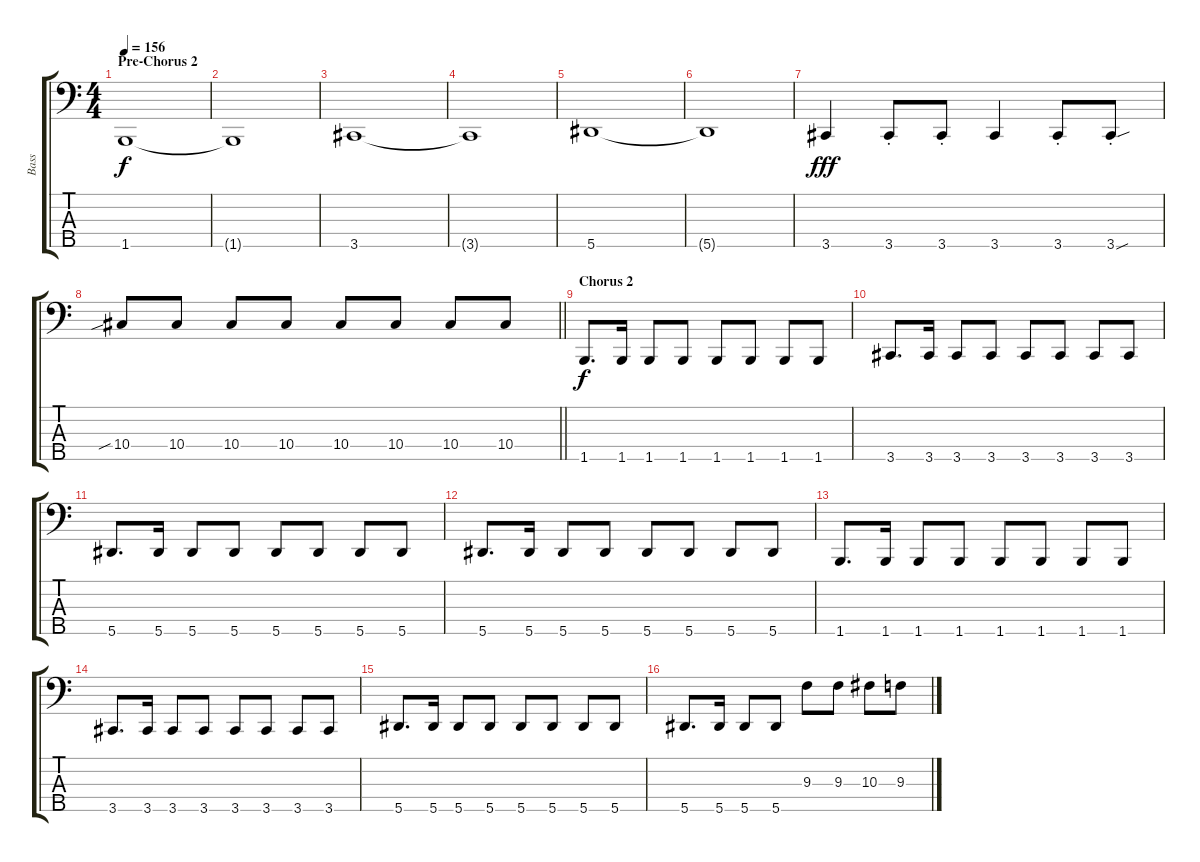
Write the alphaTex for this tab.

\track ("Bass" "Bass") {instrument electricbassfinger}
\staff {score tabs}
\tuning (Gb2 Db2 Ab1 Eb1 Bb0) {hide}
\ts (4 4)
\section ("" "Pre-Chorus 2")
\tempo 156
\clef f4
\ks c
1.5.1{dy f} |
1.5{t}.1 |
3.5.1 |
3.5{t}.1 |
5.5.1 |
5.5{t}.1 |
3.5.4{dy fff} 3.5{st}.8 3.5{st}.8 3.5.4 3.5{st}.8 3.5{sou st}.8 |
\barLineRight lightlight
10.4{sib}.8 10.4.8 10.4.8 10.4.8 10.4.8 10.4.8 10.4.8 10.4.8 |
\section ("" "Chorus 2")
1.5.8{d dy f} 1.5.16 1.5.8 1.5.8 1.5.8 1.5.8 1.5.8 1.5.8 |
3.5.8{d} 3.5.16 3.5.8 3.5.8 3.5.8 3.5.8 3.5.8 3.5.8 |
5.5.8{d} 5.5.16 5.5.8 5.5.8 5.5.8 5.5.8 5.5.8 5.5.8 |
5.5.8{d} 5.5.16 5.5.8 5.5.8 5.5.8 5.5.8 5.5.8 5.5.8 |
1.5.8{d} 1.5.16 1.5.8 1.5.8 1.5.8 1.5.8 1.5.8 1.5.8 |
3.5.8{d} 3.5.16 3.5.8 3.5.8 3.5.8 3.5.8 3.5.8 3.5.8 |
5.5.8{d} 5.5.16 5.5.8 5.5.8 5.5.8 5.5.8 5.5.8 5.5.8 |
5.5.8{d} 5.5.16 5.5.8 5.5.8 9.3.8 9.3.8 10.3.8 9.3.8
